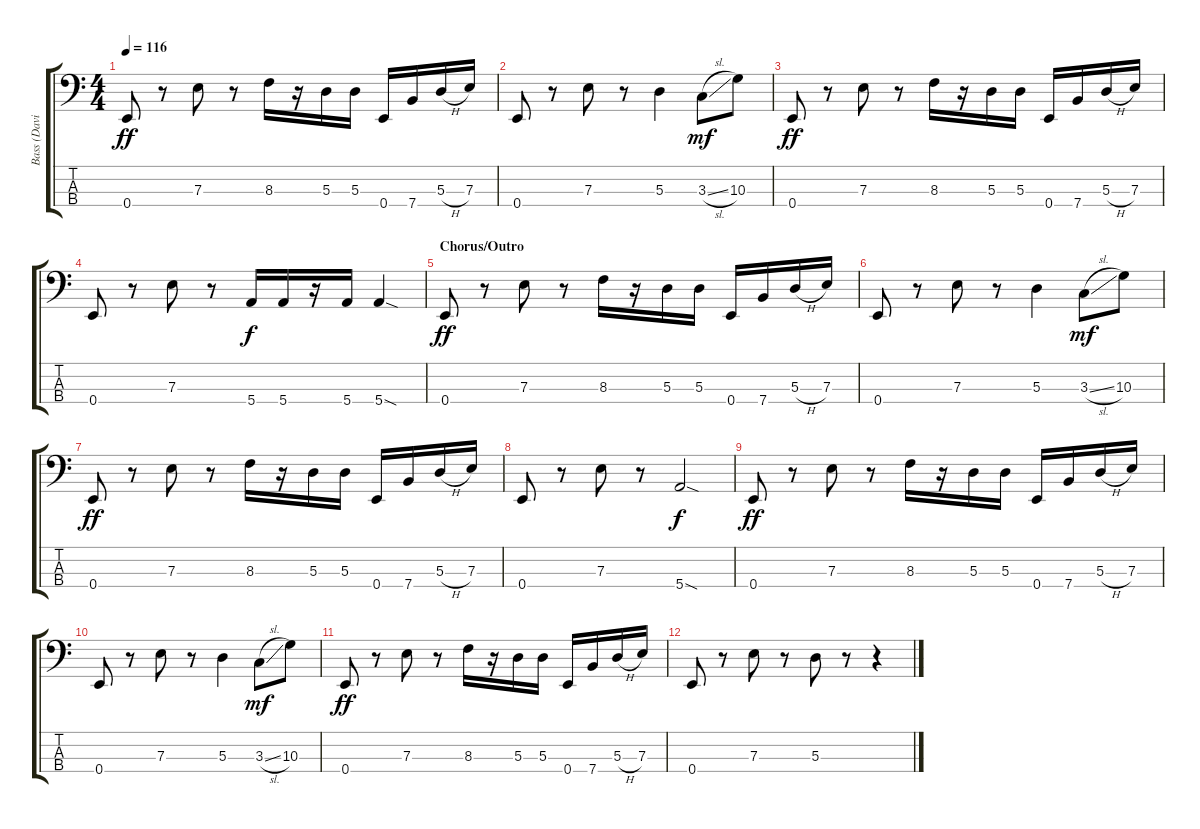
\track ("Bass (David Ellefson)" "Bass (Davi") {instrument electricbasspick}
\staff {score tabs}
\tuning (G2 D2 A1 E1) {hide}
\ts (4 4)
\tempo 116
\clef f4
\ks c
0.4.8{dy ff} r.8 7.3.8 r.8 8.3.16 r.16 5.3.16 5.3.16 0.4.16 7.4.16 5.3{h}.16 7.3.16 |
0.4.8 r.8 7.3.8 r.8 5.3.4 3.3{sl}.8{dy mf} 10.3.8 |
0.4.8{dy ff} r.8 7.3.8 r.8 8.3.16 r.16 5.3.16 5.3.16 0.4.16 7.4.16 5.3{h}.16 7.3.16 |
0.4.8 r.8 7.3.8 r.8 5.4.16{dy f} 5.4.16 r.16 5.4.16 5.4{sod}.4 |
\section ("" "Chorus/Outro")
0.4.8{dy ff} r.8 7.3.8 r.8 8.3.16 r.16 5.3.16 5.3.16 0.4.16 7.4.16 5.3{h}.16 7.3.16 |
0.4.8 r.8 7.3.8 r.8 5.3.4 3.3{sl}.8{dy mf} 10.3.8 |
0.4.8{dy ff} r.8 7.3.8 r.8 8.3.16 r.16 5.3.16 5.3.16 0.4.16 7.4.16 5.3{h}.16 7.3.16 |
0.4.8 r.8 7.3.8 r.8 5.4{sod}.2{dy f} |
0.4.8{dy ff} r.8 7.3.8 r.8 8.3.16 r.16 5.3.16 5.3.16 0.4.16 7.4.16 5.3{h}.16 7.3.16 |
0.4.8 r.8 7.3.8 r.8 5.3.4 3.3{sl}.8{dy mf} 10.3.8 |
0.4.8{dy ff} r.8 7.3.8 r.8 8.3.16 r.16 5.3.16 5.3.16 0.4.16 7.4.16 5.3{h}.16 7.3.16 |
0.4.8 r.8 7.3.8 r.8 5.3.8 r.8 r.4
